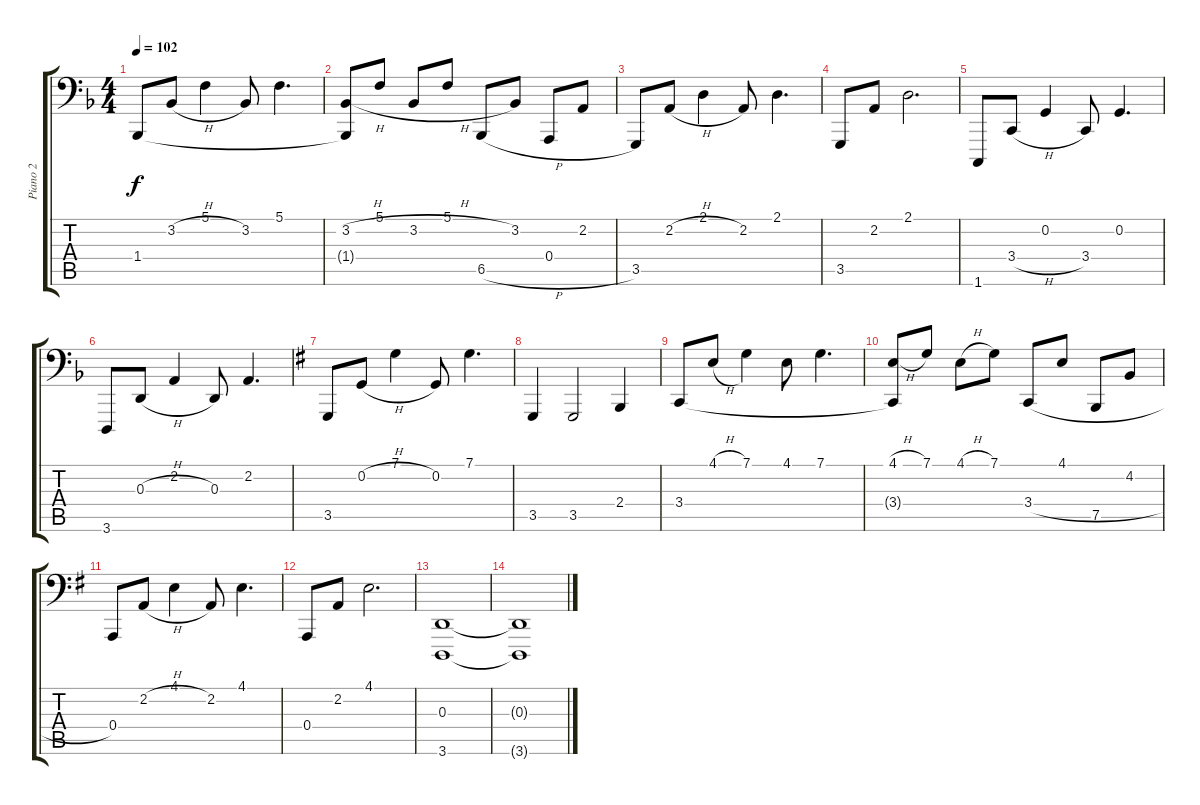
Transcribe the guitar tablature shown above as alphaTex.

\track ("Piano 2" "Piano 2") {instrument brightacousticpiano}
\staff {score tabs}
\tuning (C3 G2 D2 A1 E1 B0) {hide}
\ts (4 4)
\tempo 102
\clef f4
\ks f
1.4.8{dy f} 3.2{h}.8 5.1.4 3.2.8 5.1.4{d} |
(3.2{h} 1.4{t}).8{beam Up} 5.1.8{beam Up} 3.2{h}.8{beam Up} 5.1.8{beam Up} 6.5{h}.8 3.2.8 0.4.8 2.2.8 |
3.5.8 2.2{h}.8 2.1.4 2.2.8 2.1.4{d} |
3.5.8 2.2.8 2.1.2{d} |
1.6.8 3.4{h}.8 0.2.4 3.4.8 0.2.4{d} |
3.6.8 0.3{h}.8 2.2.4 0.3.8{beam Up} 2.2.4{d} |
\ks g
3.5.8 0.2{h}.8 7.1.4 0.2.8 7.1.4{d} |
3.5.4 3.5.2 2.4.4 |
3.4.8 4.1{h}.8 7.1.4 4.1.8 7.1.4{d} |
(4.1{h} 3.4{t}).8 7.1.8 4.1{h}.8 7.1.8 3.4{h}.8 4.1.8 7.5.8 4.2.8 |
0.4.8 2.2{h}.8 4.1.4 2.2.8 4.1.4{d} |
0.4.8 2.2.8 4.1.2{d} |
(0.3 3.6).1 |
(0.3{t} 3.6{t}).1
